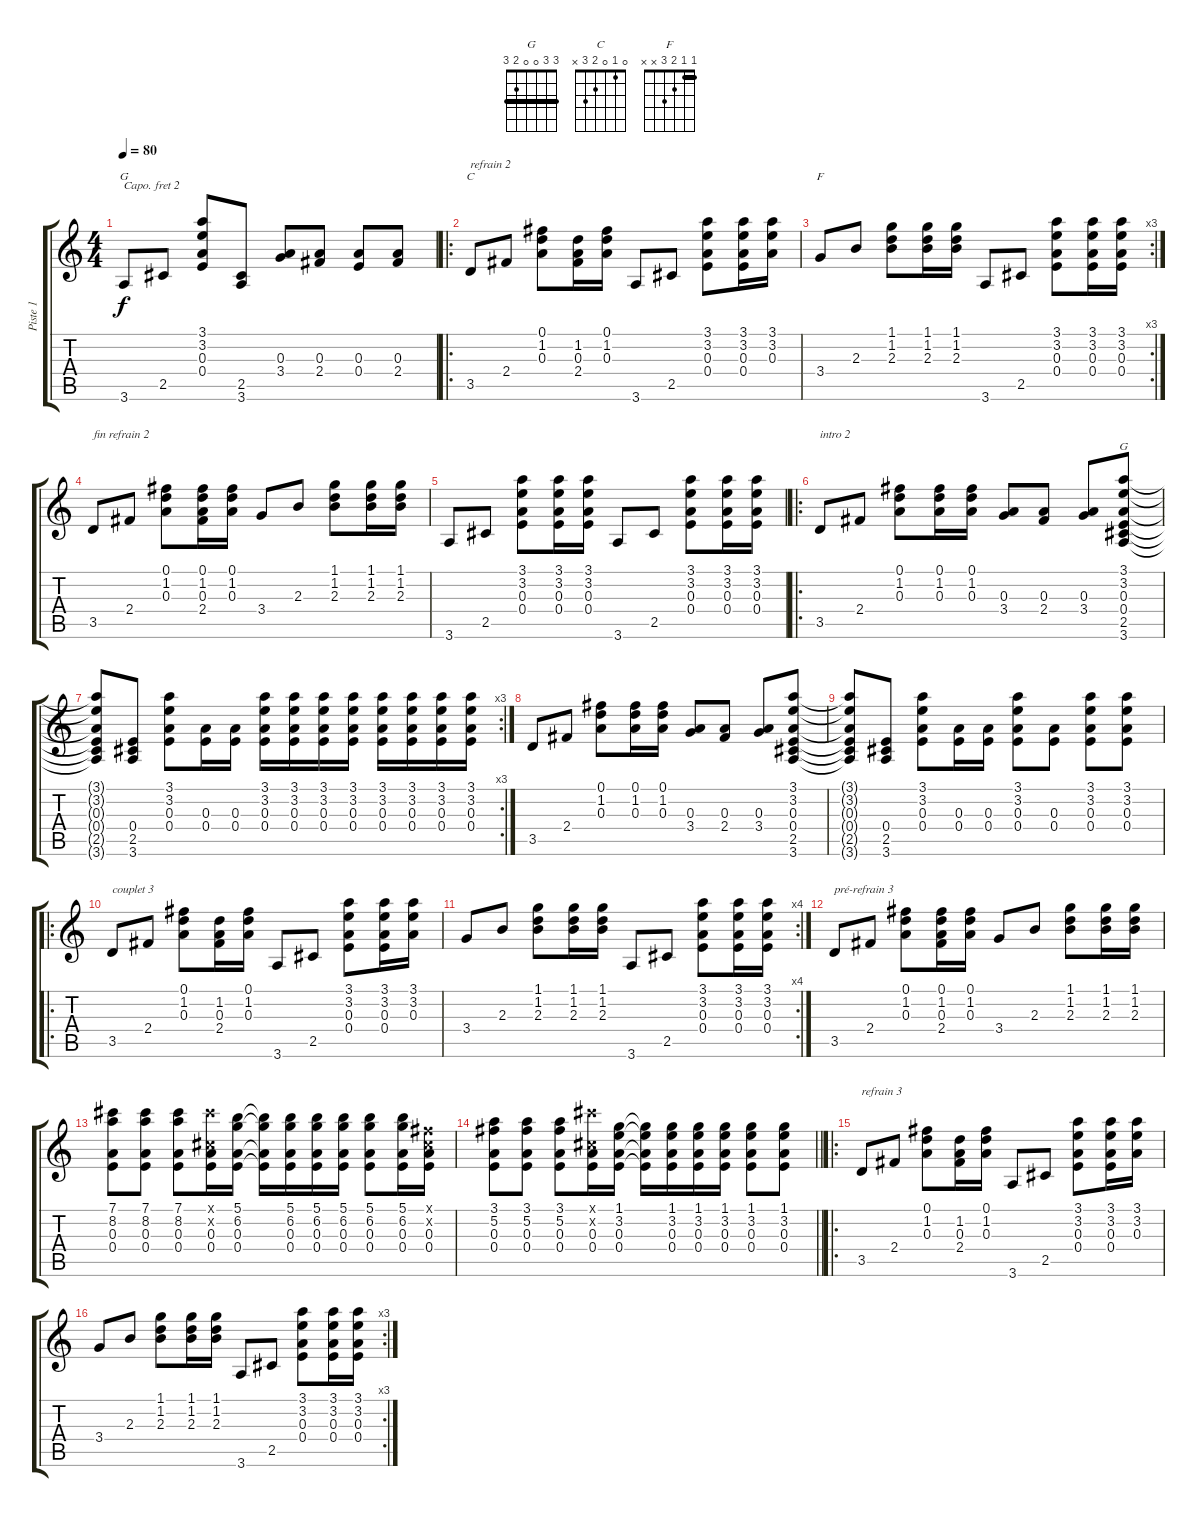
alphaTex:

\track ("Piste 1" "Piste 1") {instrument acousticguitarsteel}
\staff {score tabs}
\capo 2
\tuning (E4 B3 G3 D3 A2 E2) {hide}
\chord ("G" x x x x x x)
\chord ("C" 0 1 0 2 3 x)
\chord ("F" 1 1 2 3 x x) {barre 1}
\chord ("G" 3 3 0 0 2 3) {barre 3}
\ts (4 4)
\tempo 80
\clef g2
\ks c
3.6.8{ch "G" dy f} 2.5.8 (3.1 3.2 0.3 0.4).8 (2.5 3.6).8 (0.3 3.4).8 (0.3 2.4).8 (0.3 0.4).8 (0.3 2.4).8 |
\ro
3.5.8{ch "C" txt "refrain 2"} 2.4.8 (0.1 1.2 0.3).8 (1.2 0.3 2.4).16 (0.1 1.2 0.3).16 3.6.8 2.5.8 (3.1 3.2 0.3 0.4).8 (3.1 3.2 0.3 0.4).16 (3.1 3.2 0.3).16 |
\rc 3
3.4.8{ch "F"} 2.3.8 (1.1 1.2 2.3).8 (1.1 1.2 2.3).16 (1.1 1.2 2.3).16 3.6.8 2.5.8 (3.1 3.2 0.3 0.4).8 (3.1 3.2 0.3 0.4).16 (3.1 3.2 0.3 0.4).16 |
3.5.8{txt "fin refrain 2"} 2.4.8 (0.1 1.2 0.3).8 (0.1 1.2 0.3 2.4).16 (0.1 1.2 0.3).16 3.4.8 2.3.8 (1.1 1.2 2.3).8 (1.1 1.2 2.3).16 (1.1 1.2 2.3).16 |
3.6.8 2.5.8 (3.1 3.2 0.3 0.4).8 (3.1 3.2 0.3 0.4).16 (3.1 3.2 0.3 0.4).16 3.6.8 2.5.8 (3.1 3.2 0.3 0.4).8 (3.1 3.2 0.3 0.4).16 (3.1 3.2 0.3 0.4).16 |
\ro
3.5.8{txt "intro 2"} 2.4.8 (0.1 1.2 0.3).8 (0.1 1.2 0.3).16 (0.1 1.2 0.3).16 (0.3 3.4).8 (0.3 2.4).8 (0.3 3.4).8 (3.1 3.2 0.3 0.4 2.5 3.6).8{ch "G"} |
\rc 3
(3.1{t} 3.2{t} 0.3{t} 0.4{t} 2.5{t} 3.6{t}).8 (0.4 2.5 3.6).8 (3.1 3.2 0.3 0.4).8 (0.3 0.4).16 (0.3 0.4).16 (3.1 3.2 0.3 0.4).16 (3.1 3.2 0.3 0.4).16 (3.1 3.2 0.3 0.4).16 (3.1 3.2 0.3 0.4).16 (3.1 3.2 0.3 0.4).16 (3.1 3.2 0.3 0.4).16 (3.1 3.2 0.3 0.4).16 (3.1 3.2 0.3 0.4).16 |
3.5.8 2.4.8 (0.1 1.2 0.3).8 (0.1 1.2 0.3).16 (0.1 1.2 0.3).16 (0.3 3.4).8 (0.3 2.4).8 (0.3 3.4).8 (3.1 3.2 0.3 0.4 2.5 3.6).8 |
(3.1{t} 3.2{t} 0.3{t} 0.4{t} 2.5{t} 3.6{t}).8 (0.4 2.5 3.6).8 (3.1 3.2 0.3 0.4).8 (0.3 0.4).16 (0.3 0.4).16 (3.1 3.2 0.3 0.4).8 (0.3 0.4).8 (3.1 3.2 0.3 0.4).8 (3.1 3.2 0.3 0.4).8 |
\ro
3.5.8{txt "couplet 3"} 2.4.8 (0.1 1.2 0.3).8 (1.2 0.3 2.4).16 (0.1 1.2 0.3).16 3.6.8 2.5.8 (3.1 3.2 0.3 0.4).8 (3.1 3.2 0.3 0.4).16 (3.1 3.2 0.3).16 |
\rc 4
3.4.8 2.3.8 (1.1 1.2 2.3).8 (1.1 1.2 2.3).16 (1.1 1.2 2.3).16 3.6.8 2.5.8 (3.1 3.2 0.3 0.4).8 (3.1 3.2 0.3 0.4).16 (3.1 3.2 0.3 0.4).16 |
3.5.8{txt "pré-refrain 3"} 2.4.8 (0.1 1.2 0.3).8 (0.1 1.2 0.3 2.4).16 (0.1 1.2 0.3).16 3.4.8 2.3.8 (1.1 1.2 2.3).8 (1.1 1.2 2.3).16 (1.1 1.2 2.3).16 |
(7.1 8.2 0.3 0.4).8 (7.1 8.2 0.3 0.4).8 (7.1 8.2 0.3 0.4).8 (7.1{x} 0.2{x} 0.3 0.4).16 (5.1 6.2 0.3 0.4).16 (5.1{t} 6.2{t} 0.3{t} 0.4{t}).16 (5.1 6.2 0.3 0.4).16 (5.1 6.2 0.3 0.4).16 (5.1 6.2 0.3 0.4).16 (5.1 6.2 0.3 0.4).8 (5.1 6.2 0.3 0.4).16 (0.1{x} 0.2{x} 0.3 0.4).16 |
\barLineRight lightlight
(3.1 5.2 0.3 0.4).8 (3.1 5.2 0.3 0.4).8 (3.1 5.2 0.3 0.4).8 (7.1{x} 0.2{x} 0.3 0.4).16 (1.1 3.2 0.3 0.4).16 (1.1{t} 3.2{t} 0.3{t} 0.4{t}).16 (1.1 3.2 0.3 0.4).16 (1.1 3.2 0.3 0.4).16 (1.1 3.2 0.3 0.4).16 (1.1 3.2 0.3 0.4).8 (1.1 3.2 0.3 0.4).8 |
\ro
3.5.8{txt "refrain 3"} 2.4.8 (0.1 1.2 0.3).8 (1.2 0.3 2.4).16 (0.1 1.2 0.3).16 3.6.8 2.5.8 (3.1 3.2 0.3 0.4).8 (3.1 3.2 0.3 0.4).16 (3.1 3.2 0.3).16 |
\rc 3
3.4.8 2.3.8 (1.1 1.2 2.3).8 (1.1 1.2 2.3).16 (1.1 1.2 2.3).16 3.6.8 2.5.8 (3.1 3.2 0.3 0.4).8 (3.1 3.2 0.3 0.4).16 (3.1 3.2 0.3 0.4).16
